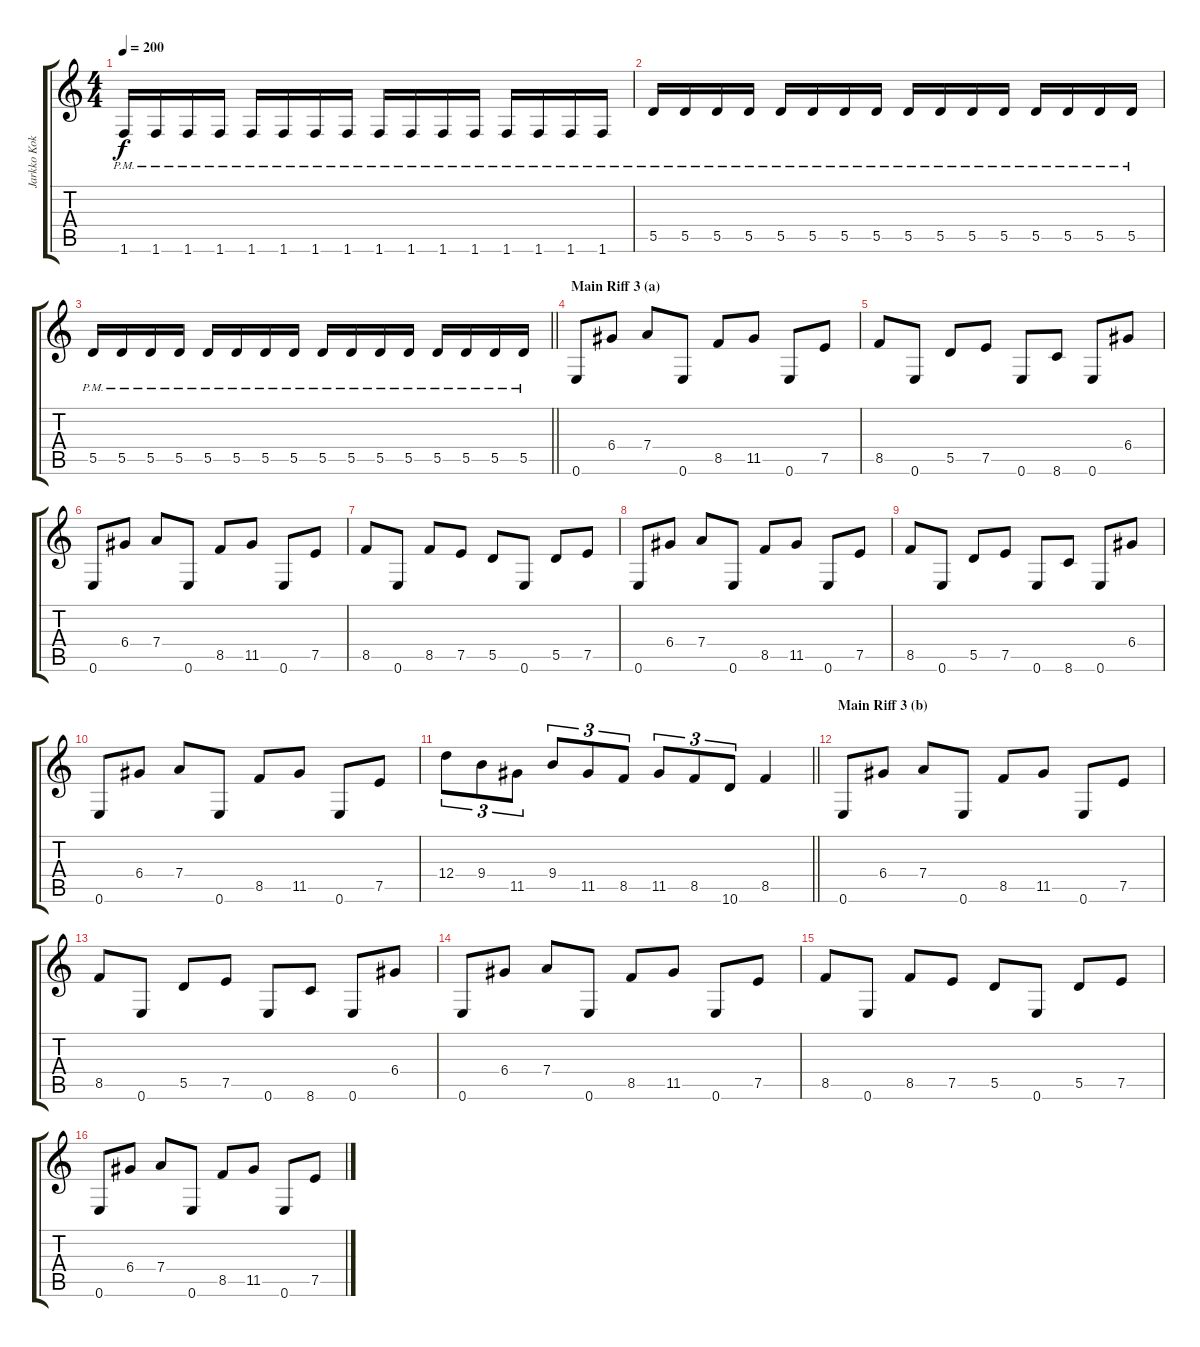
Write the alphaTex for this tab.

\track ("Jarkko Kokko (guitar)" "Jarkko Kok") {instrument distortionguitar}
\staff {score tabs}
\tuning (E4 B3 G3 D3 A2 E2) {hide}
\ts (4 4)
\tempo 200
\clef g2
\ks aminor
1.6{pm}.16{dy f} 1.6{pm}.16 1.6{pm}.16 1.6{pm}.16 1.6{pm}.16 1.6{pm}.16 1.6{pm}.16 1.6{pm}.16 1.6{pm}.16 1.6{pm}.16 1.6{pm}.16 1.6{pm}.16 1.6{pm}.16 1.6{pm}.16 1.6{pm}.16 1.6{pm}.16 |
5.5{pm}.16 5.5{pm}.16 5.5{pm}.16 5.5{pm}.16 5.5{pm}.16 5.5{pm}.16 5.5{pm}.16 5.5{pm}.16 5.5{pm}.16 5.5{pm}.16 5.5{pm}.16 5.5{pm}.16 5.5{pm}.16 5.5{pm}.16 5.5{pm}.16 5.5{pm}.16 |
\barLineRight lightlight
5.5{pm}.16 5.5{pm}.16 5.5{pm}.16 5.5{pm}.16 5.5{pm}.16 5.5{pm}.16 5.5{pm}.16 5.5{pm}.16 5.5{pm}.16 5.5{pm}.16 5.5{pm}.16 5.5{pm}.16 5.5{pm}.16 5.5{pm}.16 5.5{pm}.16 5.5{pm}.16 |
\section ("" "Main Riff 3 (a)")
\ks c
0.6.8 6.4.8 7.4.8 0.6.8 8.5.8 11.5.8 0.6.8 7.5.8 |
8.5.8 0.6.8 5.5.8 7.5.8 0.6.8 8.6.8 0.6.8 6.4.8 |
0.6.8 6.4.8 7.4.8 0.6.8 8.5.8 11.5.8 0.6.8 7.5.8 |
8.5.8 0.6.8 8.5.8 7.5.8 5.5.8 0.6.8 5.5.8 7.5.8 |
0.6.8 6.4.8 7.4.8 0.6.8 8.5.8 11.5.8 0.6.8 7.5.8 |
8.5.8 0.6.8 5.5.8 7.5.8 0.6.8 8.6.8 0.6.8 6.4.8 |
0.6.8 6.4.8 7.4.8 0.6.8 8.5.8 11.5.8 0.6.8 7.5.8 |
\barLineRight lightlight
12.4.8{tu (3 2)} 9.4.8{tu (3 2)} 11.5.8{tu (3 2)} 9.4.8{tu (3 2)} 11.5.8{tu (3 2)} 8.5.8{tu (3 2)} 11.5.8{tu (3 2)} 8.5.8{tu (3 2)} 10.6.8{tu (3 2)} 8.5.4 |
\section ("" "Main Riff 3 (b)")
0.6.8 6.4.8 7.4.8 0.6.8 8.5.8 11.5.8 0.6.8 7.5.8 |
8.5.8 0.6.8 5.5.8 7.5.8 0.6.8 8.6.8 0.6.8 6.4.8 |
0.6.8 6.4.8 7.4.8 0.6.8 8.5.8 11.5.8 0.6.8 7.5.8 |
8.5.8 0.6.8 8.5.8 7.5.8 5.5.8 0.6.8 5.5.8 7.5.8 |
0.6.8 6.4.8 7.4.8 0.6.8 8.5.8 11.5.8 0.6.8 7.5.8
